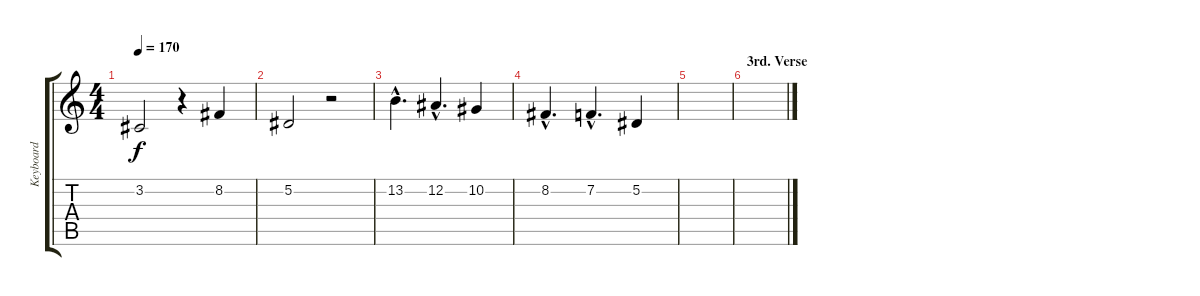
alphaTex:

\track ("Keyboard" "Keyboard") {instrument stringensemble1}
\staff {score tabs}
\tuning (Eb4 Bb3 Gb3 Db3 Ab2 Eb2) {hide}
\ts (4 4)
\tempo 170
\clef g2
\ks c
3.2.2{dy f} r.4 8.2.4 |
5.2.2 r.2 |
13.2{hac}.4{d} 12.2{hac}.4{d} 10.2.4 |
8.2{hac}.4{d} 7.2{hac}.4{d} 5.2.4 |
|
\section ("" "3rd. Verse")
